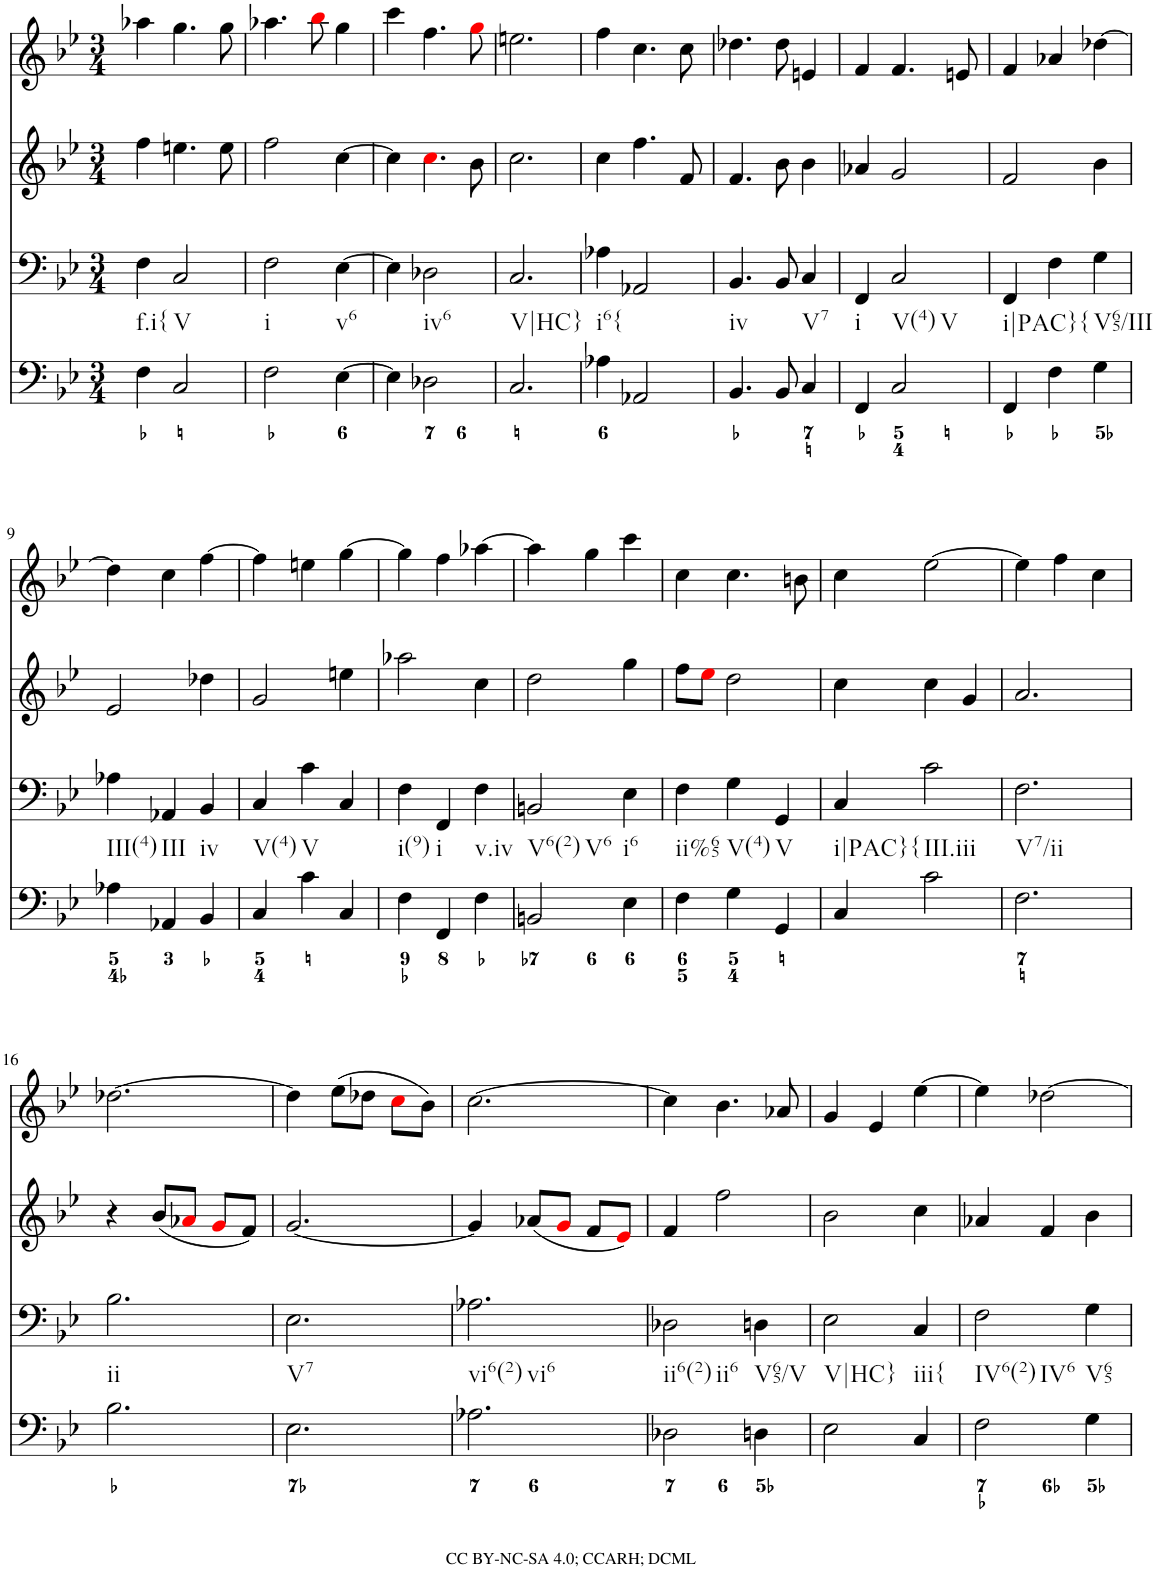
**kern	**kern	**kern	**kern
*part4	*part3	*part2	*part1
*staff4	*staff3	*staff2	*staff1
*I"Piano	*I"Piano	*I"Piano	*I"Piano
*I'Pno	*I'Pno	*I'Pno	*I'Pno
*clefF4	*clefF4	*clefG2	*clefG2
*k[b-e-]	*k[b-e-]	*k[b-e-]	*k[b-e-]
*B-:	*B-:	*B-:	*B-:
*M3/4	*M3/4	*M3/4	*M3/4
=1	=1	=1	=1
!	!LO:TX:b:t=f.i{	!	!
4F\	4F\	4ff\	4aa-X\
!	!LO:TX:b:t=V	!	!
2C/	2C/	4.een\	4.gg\
.	.	8ee\	8gg\
=2	=2	=2	=2
!	!LO:TX:b:t=i	!	!
2F\	2F\	2ff\	4.aa-X\
.	.	.	8bb-i\
!	!LO:TX:b:t=v6	!	!
[4E-\	[4E-\	[4cc\	4gg\
=3	=3	=3	=3
4E-\]	4E-\]	4cc\]	4ccc\
!	!LO:TX:b:t=iv6	!	!
2D-X\	2D-X\	4.cci\	4.ff\
.	.	8b-\	8ggi\
=4	=4	=4	=4
!	!LO:TX:b:t=V|HC}	!	!
2.C/	2.C/	2.cc\	2.een\
=5	=5	=5	=5
!	!LO:TX:b:t=i6{	!	!
4A-X\	4A-X\	4cc\	4ff\
2AA-X/	2AA-X/	4.ff\	4.cc\
.	.	8f/	8cc\
=6	=6	=6	=6
!	!LO:TX:b:t=iv	!	!
4.BB-/	4.BB-/	4.f/	4.dd-X\
8BB-/	8BB-/	8b-\	8dd-\
!	!LO:TX:b:t=V7	!	!
4C/	4C/	4b-\	4en/
=7	=7	=7	=7
!	!LO:TX:b:t=i	!	!
4FF/	4FF/	4a-X/	4f/
!	!LO:TX:b:t=V(4)	!	!
!	!LO:TX:b:t=V	!	!
2C/	2C/	2g/	4.f/
.	.	.	8en/
=8	=8	=8	=8
!	!LO:TX:b:t=i|PAC}{	!	!
4FF/	4FF/	2f/	4f/
4F\	4F\	.	4a-X/
!	!LO:TX:b:t=V65/III	!	!
4G\	4G\	4b-\	[4dd-X\
!!LO:LB:g=z
=9	=9	=9	=9
!	!LO:TX:b:t=III(4)	!	!
4A-X\	4A-X\	2e-/	4dd-\]
!	!LO:TX:b:t=III	!	!
4AA-X/	4AA-X/	.	4cc\
!	!LO:TX:b:t=iv	!	!
4BB-/	4BB-/	4dd-X\	[4ff\
=10	=10	=10	=10
!	!LO:TX:b:t=V(4)	!	!
4C/	4C/	2g/	4ff\]
!	!LO:TX:b:t=V	!	!
4c\	4c\	.	4een\
4C/	4C/	4een\	[4gg\
=11	=11	=11	=11
!	!LO:TX:b:t=i(9)	!	!
4F\	4F\	2aa-X\	4gg\]
!	!LO:TX:b:t=i	!	!
4FF/	4FF/	.	4ff\
!	!LO:TX:b:t=v.iv	!	!
4F\	4F\	4cc\	[4aa-X\
=12	=12	=12	=12
!	!LO:TX:b:t=V6(2)	!	!
!	!LO:TX:b:t=V6	!	!
2BBn/	2BBn/	2dd\	4aa-\]
.	.	.	4gg\
!	!LO:TX:b:t=i6	!	!
4E-\	4E-\	4gg\	4ccc\
=13	=13	=13	=13
!	!LO:TX:b:t=ii%65	!	!
4F\	4F\	8ff\L	4cc\
.	.	8ee-i\J	.
!	!LO:TX:b:t=V(4)	!	!
4G\	4G\	2dd\	4.cc\
!	!LO:TX:b:t=V	!	!
4GG/	4GG/	.	.
.	.	.	8bn\
=14	=14	=14	=14
!	!LO:TX:b:t=i|PAC}{	!	!
4C/	4C/	4cc\	4cc\
!	!LO:TX:b:t=III.iii	!	!
2c\	2c\	4cc\	[2ee-\
.	.	4g/	.
=15	=15	=15	=15
!	!LO:TX:b:t=V7/ii	!	!
2.F\	2.F\	2.a/	4ee-\]
.	.	.	4ff\
.	.	.	4cc\
!!LO:LB:g=z
=16	=16	=16	=16
!	!LO:TX:b:t=ii	!	!
2.B-\	2.B-\	4r	[2.dd-X\
.	.	(8b-/L	.
.	.	8a-Xi/J	.
.	.	8gi/L	.
.	.	8f/J)	.
=17	=17	=17	=17
!	!LO:TX:b:t=V7	!	!
2.E-\	2.E-\	[2.g/	4dd-\]
.	.	.	(8ee-\L
.	.	.	8dd-X\J
.	.	.	8cci\L
.	.	.	8b-\J)
=18	=18	=18	=18
!	!LO:TX:b:t=vi6(2)	!	!
!	!LO:TX:b:t=vi6	!	!
2.A-X\	2.A-X\	4g/]	[2.cc\
.	.	(8a-X/L	.
.	.	8gi/J	.
.	.	8f/L	.
.	.	8e-i/J)	.
=19	=19	=19	=19
!	!LO:TX:b:t=ii6(2)	!	!
!	!LO:TX:b:t=ii6	!	!
2D-X\	2D-X\	4f/	4cc\]
.	.	2ff\	4.b-\
!	!LO:TX:b:t=V65/V	!	!
4Dn\	4Dn\	.	.
.	.	.	8a-X/
=20	=20	=20	=20
!	!LO:TX:b:t=V|HC}	!	!
2E-\	2E-\	2b-\	4g/
.	.	.	4e-/
!	!LO:TX:b:t=iii{	!	!
4C/	4C/	4cc\	[4ee-\
=21	=21	=21	=21
!	!LO:TX:b:t=IV6(2)	!	!
!	!LO:TX:b:t=IV6	!	!
2F\	2F\	4a-X/	4ee-\]
.	.	4f/	[2dd-X\
!	!LO:TX:b:t=V65	!	!
4G\	4G\	4b-\	.
=	=	=	=
*-	*-	*-	*-
